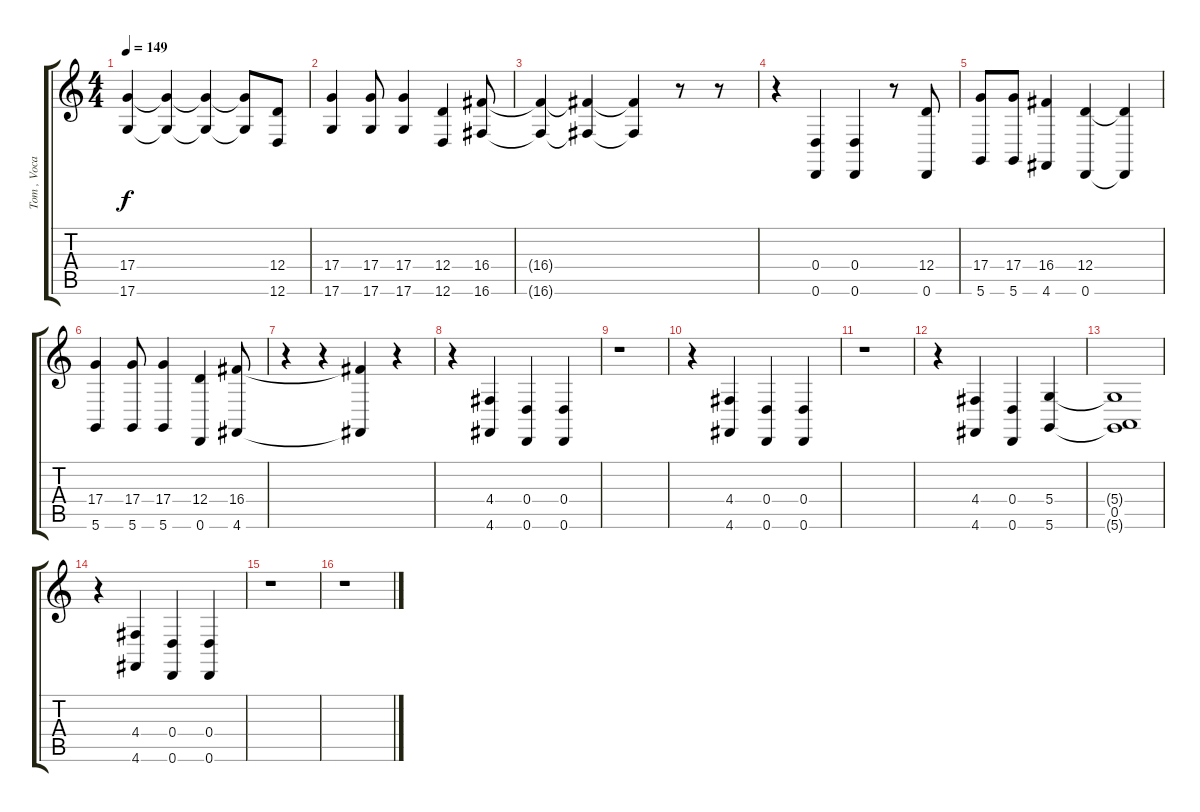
\track ("Tom , Vocals {Tabbed by Peter B.}" "Tom , Voca") {instrument lead2sawtooth}
\staff {score tabs}
\tuning (E4 B3 G3 D3 A2 D2) {hide}
\ts (4 4)
\tempo 149
\clef g2
\ks c
(17.4{t} 17.6{t}).4{dy f} (17.4{t} 17.6{t}).4 (17.4{t} 17.6{t}).4 (17.4{t} 17.6{t}).8 (12.4 12.6).8 |
(17.4 17.6).4 (17.4 17.6).8 (17.4 17.6).4 (12.4 12.6).4 (16.4 16.6).8 |
(16.4{t} 16.6{t}).4 (16.4{t} 16.6{t}).4 (16.4{t} 16.6{t}).4 r.8 r.8 |
r.4 (0.4 0.6).4 (0.4 0.6).4 r.8 (12.4 0.6).8 |
(17.4 5.6).8 (17.4 5.6).8 (16.4 4.6).4 (12.4 0.6).4 (12.4{t} 0.6{t}).4 |
(17.4 5.6).4 (17.4 5.6).8 (17.4 5.6).4 (12.4 0.6).4 (16.4 4.6).8 |
r.4 r.4 (16.4{t} 4.6{t}).4 r.4 |
r.4 (4.4 4.6).4 (0.4 0.6).4 (0.4 0.6).4 |
r.1 |
r.4 (4.4 4.6).4 (0.4 0.6).4 (0.4 0.6).4 |
r.1 |
r.4 (4.4 4.6).4 (0.4 0.6).4 (5.4 5.6).4 |
(5.4{t} 0.5 5.6{t}).1 |
r.4 (4.4 4.6).4 (0.4 0.6).4 (0.4 0.6).4 |
r.1 |
r.1
